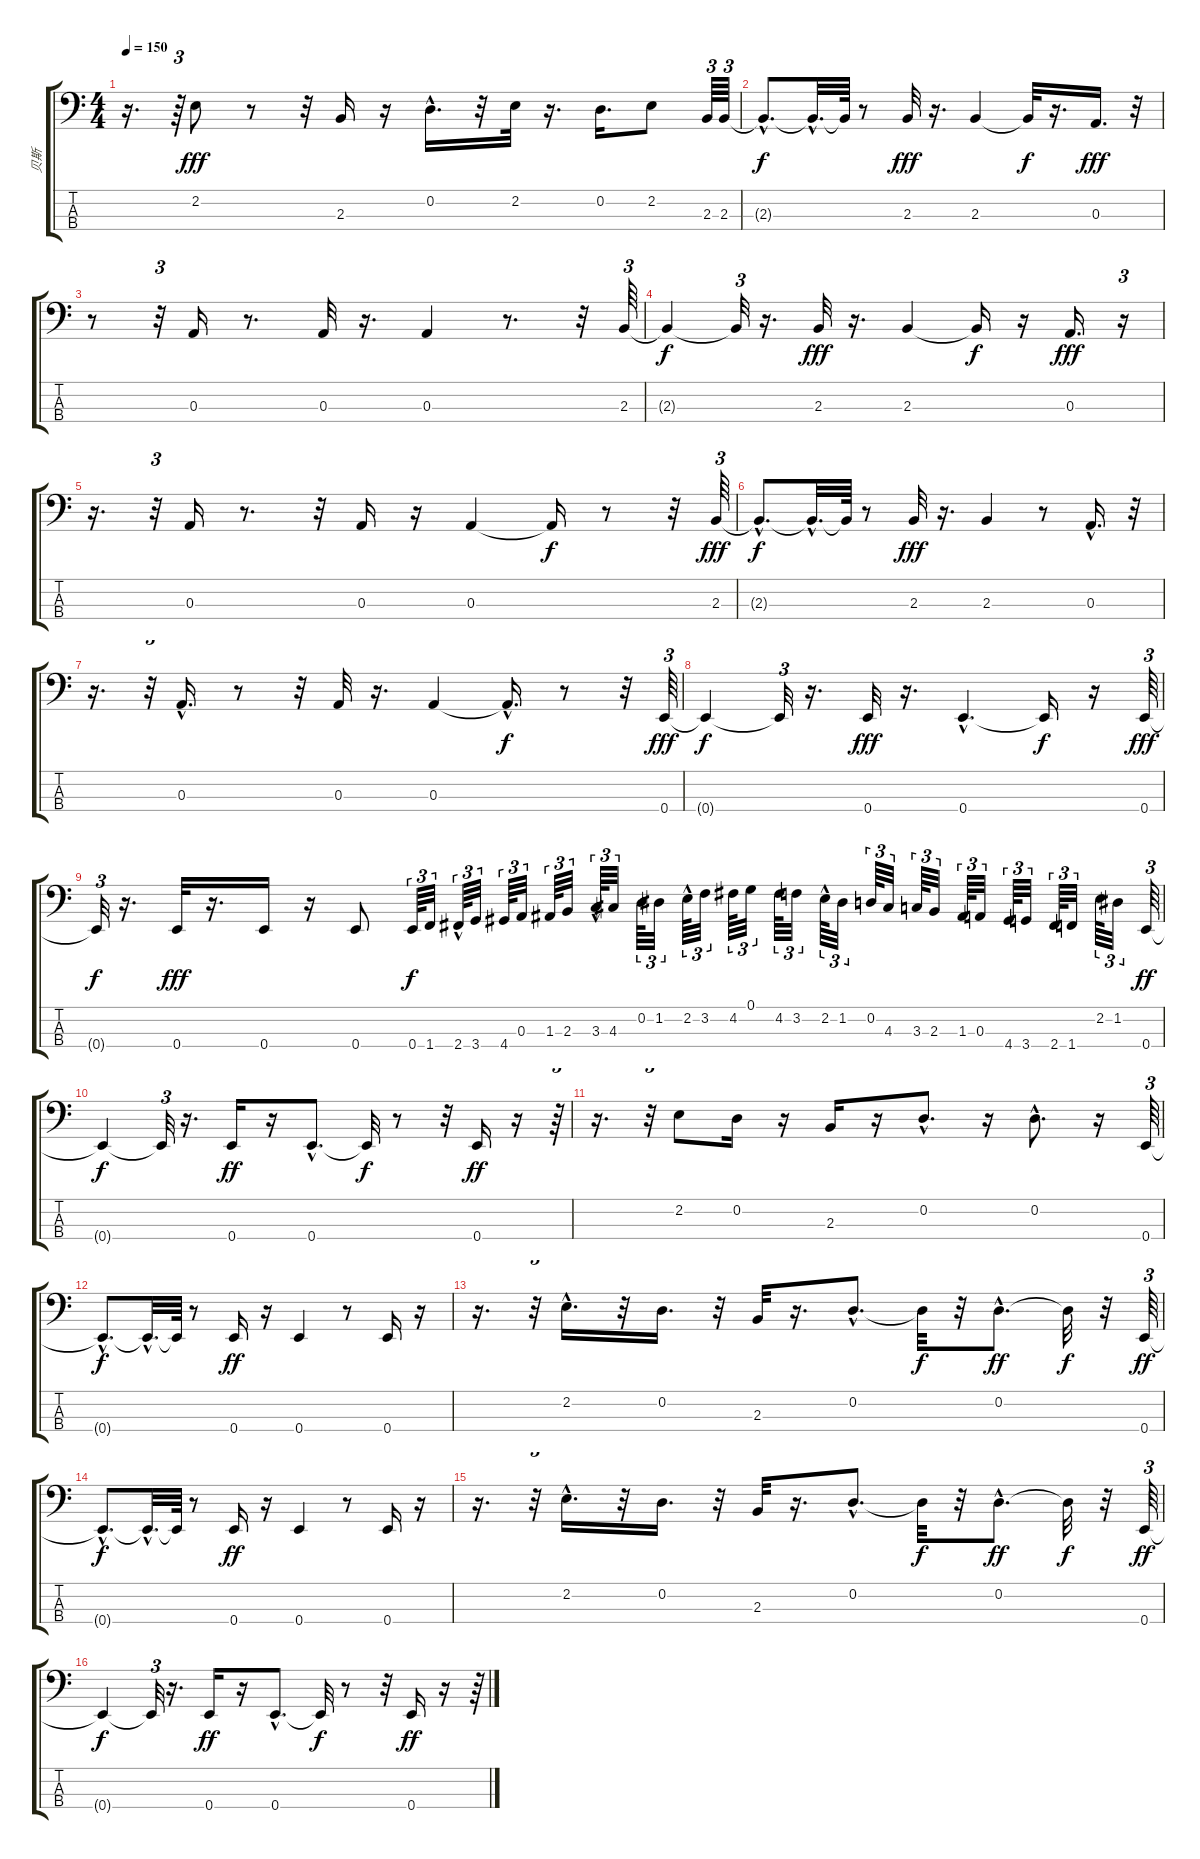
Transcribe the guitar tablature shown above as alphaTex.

\track ("贝斯" "贝斯") {instrument electricbassfinger}
\staff {score tabs}
\tuning (G2 D2 A1 E1) {hide}
\ts (4 4)
\tempo 150
\clef f4
\ks c
r.16{d dy fff} r.64{tu (3 2)} 2.2.8 r.8 r.32 2.3.16 r.16 0.2{hac}.16{d} r.32 2.2.32 r.16{d} 0.2.16{d} 2.2.8 2.3.64{tu (3 2)} 2.3.64{tu (3 2)} |
2.3{hac t}.8{d dy f} 2.3{hac t}.32{d} 2.3{t}.64 r.8 2.3.32{dy fff} r.16{d} 2.3.4 2.3{t}.32{dy f} r.16{d} 0.3.16{d dy fff} r.32 |
r.8 r.32{tu (3 2)} 0.3.16 r.8{d} 0.3.32 r.16{d} 0.3.4 r.8{d} r.32 2.3.64{tu (3 2)} |
2.3{t}.4{dy f} 2.3{t}.32{tu (3 2)} r.16{d} 2.3.32{dy fff} r.16{d} 2.3.4 2.3{t}.16{dy f} r.16 0.3.16{d dy fff} r.16{tu (3 2)} |
r.16{d} r.32{tu (3 2)} 0.3.16 r.8{d} r.32 0.3.16 r.16 0.3.4 0.3{t}.16{dy f} r.8 r.32 2.3.64{tu (3 2) dy fff} |
2.3{hac t}.8{d dy f} 2.3{hac t}.32{d} 2.3{t}.64 r.8 2.3.32{dy fff} r.16{d} 2.3.4 r.8 0.3{hac}.16{d} r.32 |
r.16{d} r.32{tu (3 2)} 0.3{hac}.16{d} r.8 r.32 0.3.32 r.16{d} 0.3.4 0.3{hac t}.16{d dy f} r.8 r.32 0.4.64{tu (3 2) dy fff} |
0.4{t}.4{dy f} 0.4{t}.32{tu (3 2)} r.16{d} 0.4.32{dy fff} r.16{d} 0.4{hac}.4{d} 0.4{t}.16{dy f} r.16 0.4.64{tu (3 2) dy fff} |
0.4{t}.32{tu (3 2) dy f} r.16{d} 0.4.32{dy fff} r.16{d} 0.4.16 r.16 0.4.8 0.4.64{tu (3 2) dy f} 1.4.32{tu (3 2)} 2.4{hac}.64{tu (3 2)} 3.4.32{tu (3 2)} 4.4.64{tu (3 2)} 0.3.32{tu (3 2)} 1.3.64{tu (3 2)} 2.3.32{tu (3 2)} 3.3{hac}.64{tu (3 2)} 4.3.32{tu (3 2)} 0.2.64{tu (3 2)} 1.2.32{tu (3 2)} 2.2{hac}.64{tu (3 2)} 3.2.32{tu (3 2)} 4.2.64{tu (3 2)} 0.1.32{tu (3 2)} 4.2.64{tu (3 2)} 3.2.32{tu (3 2)} 2.2{hac}.64{tu (3 2)} 1.2.32{tu (3 2)} 0.2.64{tu (3 2)} 4.3.32{tu (3 2)} 3.3.64{tu (3 2)} 2.3.32{tu (3 2)} 1.3.64{tu (3 2)} 0.3.32{tu (3 2)} 4.4.64{tu (3 2)} 3.4.32{tu (3 2)} 2.4.64{tu (3 2)} 1.4.32{tu (3 2)} 2.2.64{tu (3 2)} 1.2.32{tu (3 2)} 0.4.64{tu (3 2) dy ff} |
0.4{t}.4{dy f} 0.4{t}.32{tu (3 2)} r.16{d} 0.4.16{dy ff} r.16 0.4{hac}.8{d} 0.4{t}.32{dy f} r.8 r.32 0.4.16{dy ff} r.16 r.64{tu (3 2)} |
r.16{d} r.32{tu (3 2)} 2.2.8 0.2.16 r.16 2.3.16 r.16 0.2{hac}.8{d} r.16 0.2{hac}.8{d} r.16 0.4.64{tu (3 2)} |
0.4{hac t}.8{d dy f} 0.4{hac t}.32{d} 0.4{t}.64 r.8 0.4.16{dy ff} r.16 0.4.4 r.8 0.4.16 r.16 |
r.16{d} r.32{tu (3 2)} 2.2{hac}.16{d} r.32 0.2.16{d} r.32 2.3.32 r.16{d} 0.2{hac}.8{d} 0.2{t}.32{dy f} r.32 0.2{hac}.8{d dy ff} 0.2{t}.32{dy f} r.32 0.4.64{tu (3 2) dy ff} |
0.4{hac t}.8{d dy f} 0.4{hac t}.32{d} 0.4{t}.64 r.8 0.4.16{dy ff} r.16 0.4.4 r.8 0.4.16 r.16 |
r.16{d} r.32{tu (3 2)} 2.2{hac}.16{d} r.32 0.2.16{d} r.32 2.3.32 r.16{d} 0.2{hac}.8{d} 0.2{t}.32{dy f} r.32 0.2{hac}.8{d dy ff} 0.2{t}.32{dy f} r.32 0.4.64{tu (3 2) dy ff} |
0.4{t}.4{dy f} 0.4{t}.32{tu (3 2)} r.16{d} 0.4.16{dy ff} r.16 0.4{hac}.8{d} 0.4{t}.32{dy f} r.8 r.32 0.4.16{dy ff} r.16 r.64{tu (3 2)}
